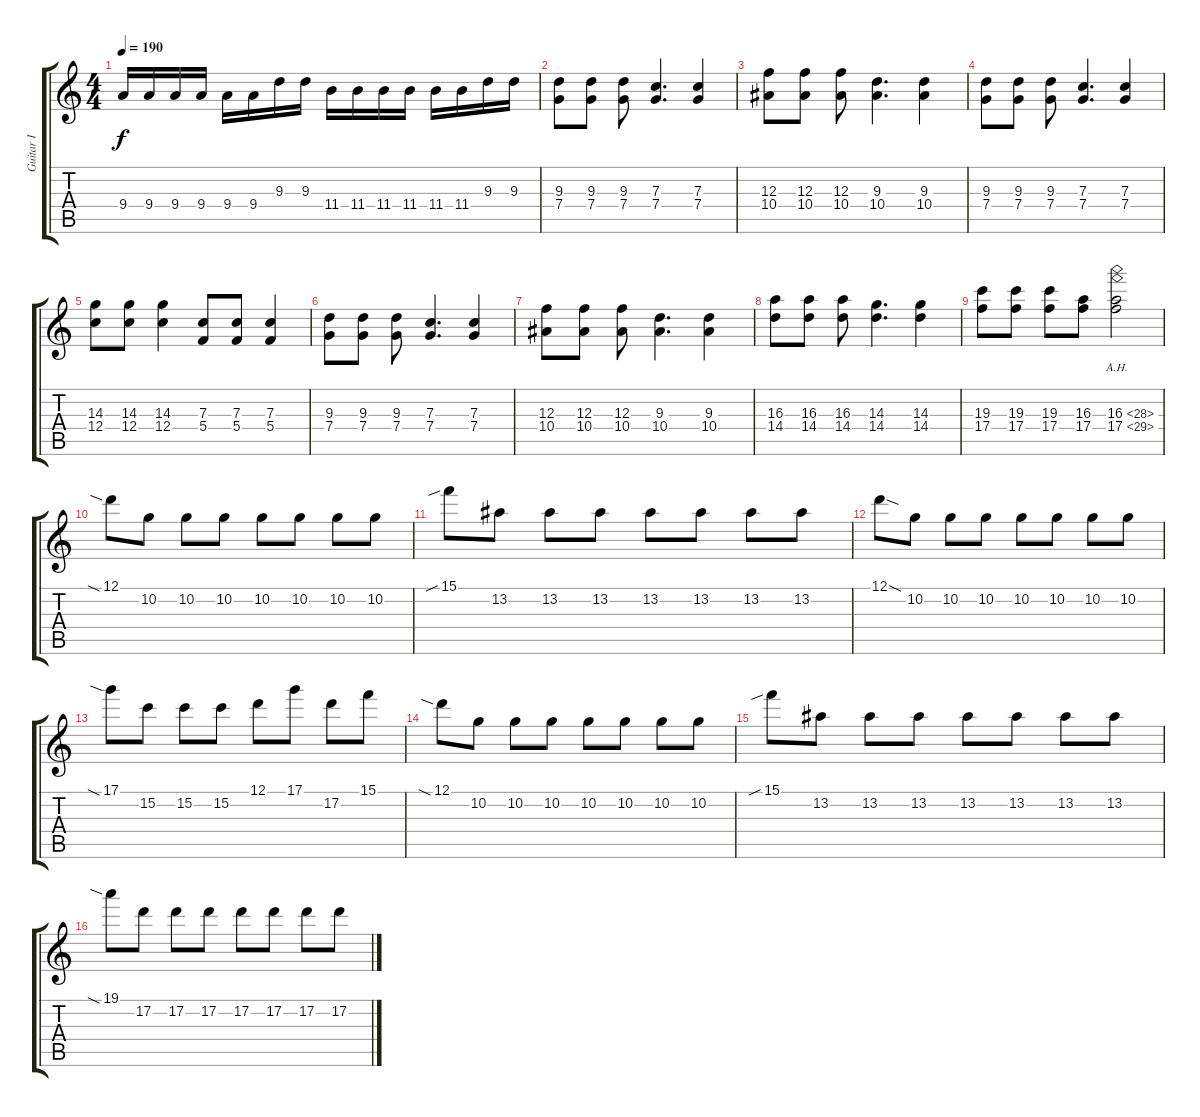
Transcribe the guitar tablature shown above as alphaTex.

\track ("Guitar I" "Guitar I") {instrument distortionguitar}
\staff {score tabs}
\tuning (D4 A3 F3 C3 G2 D2) {hide}
\ts (4 4)
\tempo 190
\clef g2
\ks c
9.4.16{dy f} 9.4.16 9.4.16 9.4.16 9.4.16 9.4.16 9.3.16 9.3.16 11.4.16 11.4.16 11.4.16 11.4.16 11.4.16 11.4.16 9.3.16 9.3.16 |
(9.3 7.4).8 (9.3 7.4).8 (9.3 7.4).8 (7.3 7.4).4{d} (7.3 7.4).4 |
(12.3 10.4).8 (12.3 10.4).8 (12.3 10.4).8 (9.3 10.4).4{d} (9.3 10.4).4 |
(9.3 7.4).8 (9.3 7.4).8 (9.3 7.4).8 (7.3 7.4).4{d} (7.3 7.4).4 |
(14.3 12.4).8 (14.3 12.4).8 (14.3 12.4).4 (7.3 5.4).8 (7.3 5.4).8 (7.3 5.4).4 |
(9.3 7.4).8 (9.3 7.4).8 (9.3 7.4).8 (7.3 7.4).4{d} (7.3 7.4).4 |
(12.3 10.4).8 (12.3 10.4).8 (12.3 10.4).8 (9.3 10.4).4{d} (9.3 10.4).4 |
(16.3 14.4).8 (16.3 14.4).8 (16.3 14.4).8 (14.3 14.4).4{d} (14.3 14.4).4 |
(19.3 17.4).8 (19.3 17.4).8 (19.3 17.4).8 (16.3 17.4).8 (16.3{ah 12} 17.4{ah 12}).2 |
12.1{sia}.8 10.2.8 10.2.8 10.2.8 10.2.8 10.2.8 10.2.8 10.2.8 |
15.1{sib}.8 13.2.8 13.2.8 13.2.8 13.2.8 13.2.8 13.2.8 13.2.8 |
12.1{sod}.8 10.2.8 10.2.8 10.2.8 10.2.8 10.2.8 10.2.8 10.2.8 |
17.1{sia}.8 15.2.8 15.2.8 15.2.8 12.1.8 17.1.8 17.2.8 15.1.8 |
12.1{sia}.8 10.2.8 10.2.8 10.2.8 10.2.8 10.2.8 10.2.8 10.2.8 |
15.1{sib}.8 13.2.8 13.2.8 13.2.8 13.2.8 13.2.8 13.2.8 13.2.8 |
19.1{sia}.8 17.2.8 17.2.8 17.2.8 17.2.8 17.2.8 17.2.8 17.2.8
